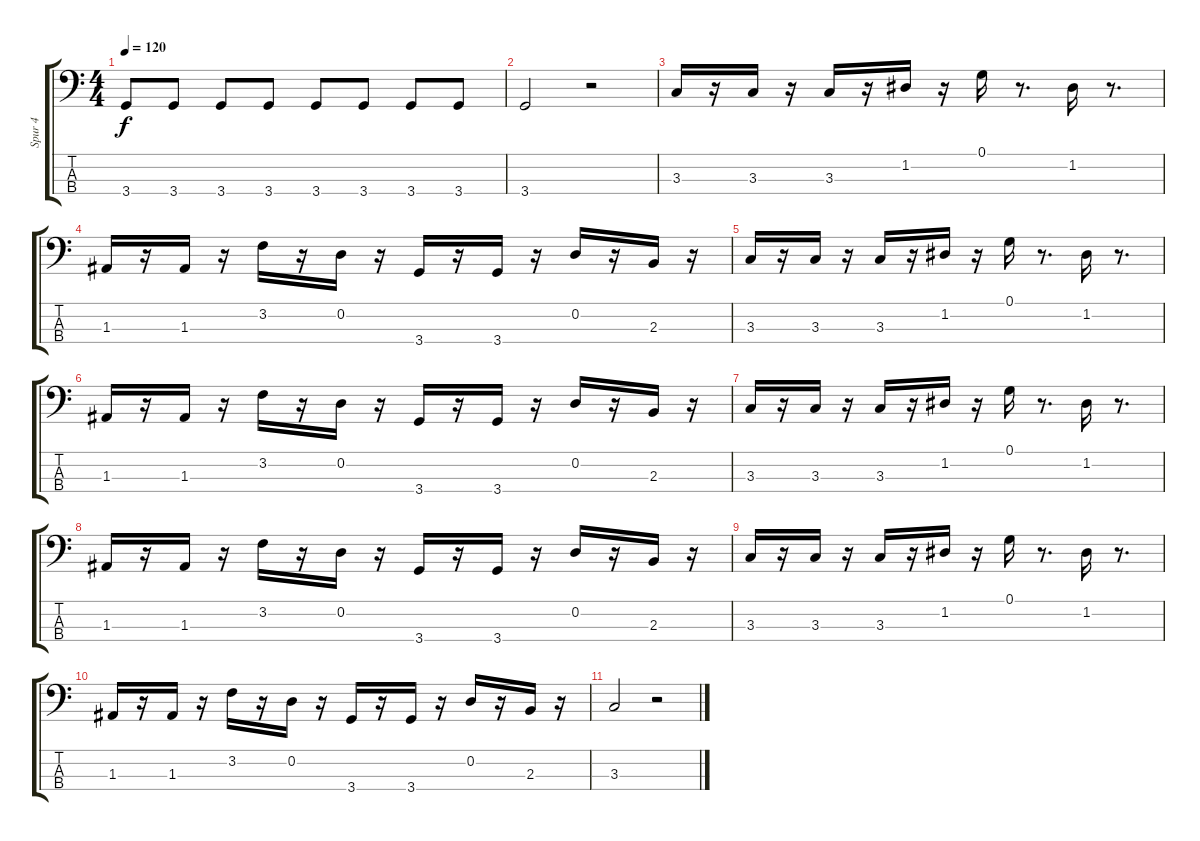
\track ("Spur 4" "Spur 4") {instrument fretlessbass}
\staff {score tabs}
\tuning (G2 D2 A1 E1) {hide}
\ts (4 4)
\tempo 120
\clef f4
\ks c
3.4.8{dy f} 3.4.8 3.4.8 3.4.8 3.4.8 3.4.8 3.4.8 3.4.8 |
3.4.2 r.2 |
3.3.16 r.16 3.3.16 r.16 3.3.16 r.16 1.2.16 r.16 0.1.16 r.8{d} 1.2.16 r.8{d} |
1.3.16 r.16 1.3.16 r.16 3.2.16 r.16 0.2.16 r.16 3.4.16 r.16 3.4.16 r.16 0.2.16 r.16 2.3.16 r.16 |
3.3.16 r.16 3.3.16 r.16 3.3.16 r.16 1.2.16 r.16 0.1.16 r.8{d} 1.2.16 r.8{d} |
1.3.16 r.16 1.3.16 r.16 3.2.16 r.16 0.2.16 r.16 3.4.16 r.16 3.4.16 r.16 0.2.16 r.16 2.3.16 r.16 |
3.3.16 r.16 3.3.16 r.16 3.3.16 r.16 1.2.16 r.16 0.1.16 r.8{d} 1.2.16 r.8{d} |
1.3.16 r.16 1.3.16 r.16 3.2.16 r.16 0.2.16 r.16 3.4.16 r.16 3.4.16 r.16 0.2.16 r.16 2.3.16 r.16 |
3.3.16 r.16 3.3.16 r.16 3.3.16 r.16 1.2.16 r.16 0.1.16 r.8{d} 1.2.16 r.8{d} |
1.3.16 r.16 1.3.16 r.16 3.2.16 r.16 0.2.16 r.16 3.4.16 r.16 3.4.16 r.16 0.2.16 r.16 2.3.16 r.16 |
3.3.2 r.2
